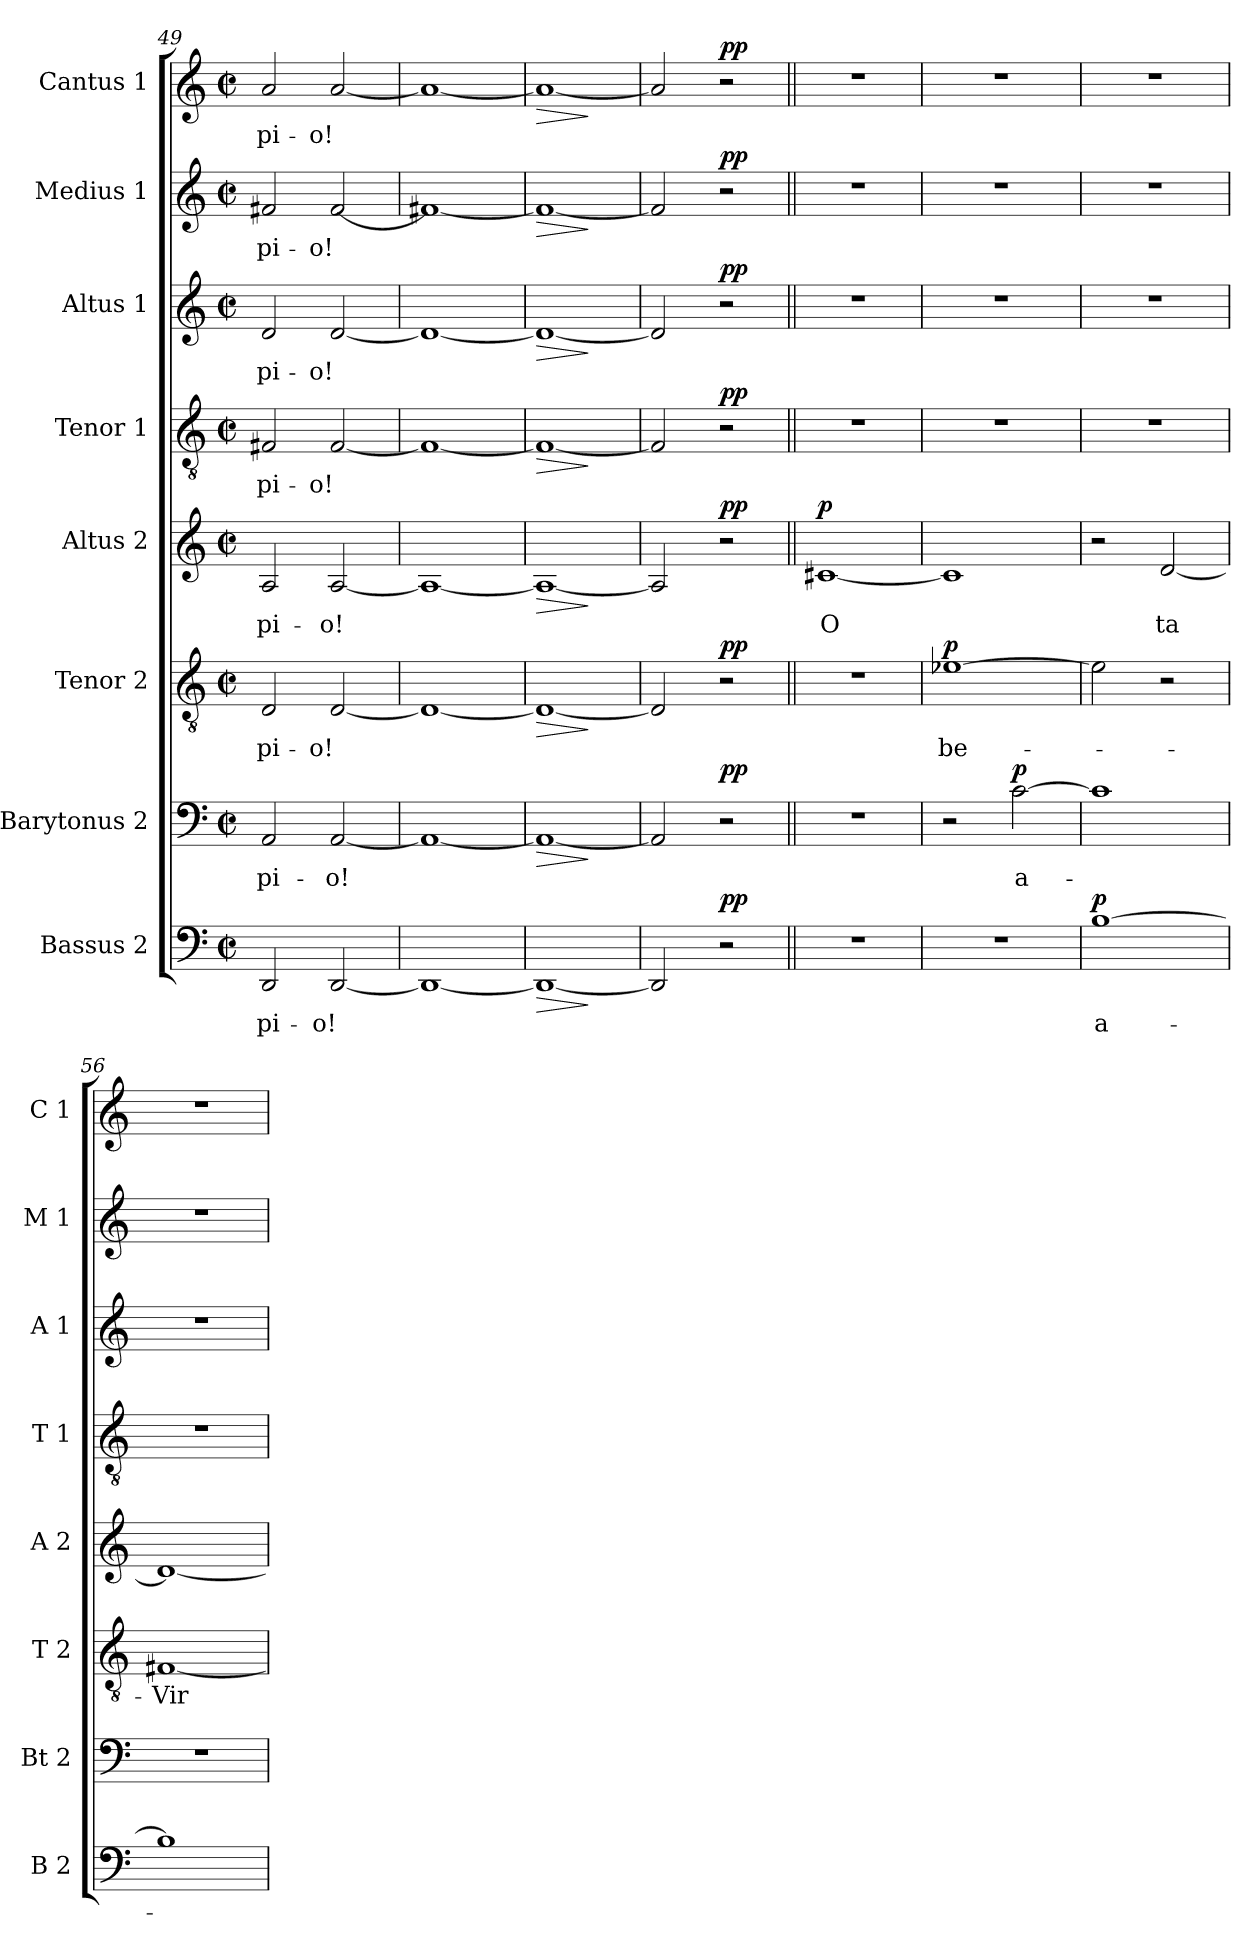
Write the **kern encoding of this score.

**kern	**text	**dynam	**kern	**text	**dynam	**kern	**text	**dynam	**kern	**text	**dynam	**kern	**text	**dynam	**kern	**text	**dynam	**kern	**text	**dynam	**kern	**text	**dynam
*part8	*part8	*part8	*part7	*part7	*part7	*part6	*part6	*part6	*part5	*part5	*part5	*part4	*part4	*part4	*part3	*part3	*part3	*part2	*part2	*part2	*part1	*part1	*part1
*staff8	*staff8	*staff8	*staff7	*staff7	*staff7	*staff6	*staff6	*staff6	*staff5	*staff5	*staff5	*staff4	*staff4	*staff4	*staff3	*staff3	*staff3	*staff2	*staff2	*staff2	*staff1	*staff1	*staff1
*I"Bassus 2	*	*	*I"Barytonus 2	*	*	*I"Tenor 2	*	*	*I"Altus 2	*	*	*I"Tenor 1	*	*	*I"Altus 1	*	*	*I"Medius 1	*	*	*I"Cantus 1	*	*
*I'B 2	*	*	*I'Bt 2	*	*	*I'T 2	*	*	*I'A 2	*	*	*I'T 1	*	*	*I'A 1	*	*	*I'M 1	*	*	*I'C 1	*	*
*clefF4	*	*	*clefF4	*	*	*clefGv2	*	*	*clefG2	*	*	*clefGv2	*	*	*clefG2	*	*	*clefG2	*	*	*clefG2	*	*
*k[]	*	*	*k[]	*	*	*k[]	*	*	*k[]	*	*	*k[]	*	*	*k[]	*	*	*k[]	*	*	*k[]	*	*
*C:	*	*	*C:	*	*	*C:	*	*	*C:	*	*	*C:	*	*	*C:	*	*	*C:	*	*	*C:	*	*
*M2/2	*	*	*M2/2	*	*	*M2/2	*	*	*M2/2	*	*	*M2/2	*	*	*M2/2	*	*	*M2/2	*	*	*M2/2	*	*
*met(c|)	*	*	*met(c|)	*	*	*met(c|)	*	*	*met(c|)	*	*	*met(c|)	*	*	*met(c|)	*	*	*met(c|)	*	*	*met(c|)	*	*
=49	=49	=49	=49	=49	=49	=49	=49	=49	=49	=49	=49	=49	=49	=49	=49	=49	=49	=49	=49	=49	=49	=49	=49
!	!LO:LY:b	!	!	!LO:LY:b	!	!	!LO:LY:b	!	!	!LO:LY:b	!	!	!LO:LY:b	!	!	!LO:LY:b	!	!	!LO:LY:b	!	!	!LO:LY:b	!
2DD/	-pi-	.	2AA/	-pi-	.	2D/	-pi-	.	2A/	-pi-	.	2F#X/	-pi-	.	2d/	-pi-	.	2f#X/	-pi-	.	2a/	-pi-	.
!	!LO:LY:b	!	!	!LO:LY:b	!	!	!LO:LY:b	!	!	!LO:LY:b	!	!	!LO:LY:b	!	!	!LO:LY:b	!	!	!LO:LY:b	!	!	!LO:LY:b	!
[2DD/	-o!	.	[2AA/	-o!	.	[2D/	-o!	.	[2A/	-o!	.	[2F#/	-o!	.	[2d/	-o!	.	[2f#/	-o!	.	[2a/	-o!	.
=50	=50	=50	=50	=50	=50	=50	=50	=50	=50	=50	=50	=50	=50	=50	=50	=50	=50	=50	=50	=50	=50	=50	=50
1DD_	.	.	1AA_	.	.	1D_	.	.	1A_	.	.	1F#_	.	.	1d_	.	.	1f#X_	.	.	1a_	.	.
=51	=51	=51	=51	=51	=51	=51	=51	=51	=51	=51	=51	=51	=51	=51	=51	=51	=51	=51	=51	=51	=51	=51	=51
!	!	!LO:HP:b	!	!	!LO:HP:b	!	!	!LO:HP:b	!	!	!LO:HP:b	!	!	!LO:HP:b	!	!	!LO:HP:b	!	!	!LO:HP:b	!	!	!LO:HP:b
1DD_	.	>	1AA_	.	>	1D_	.	>	1A_	.	>	1F#_	.	>	1d_	.	>	1f#_	.	>	1a_	.	>
.	.	]	.	.	]	.	.	]	.	.	]	.	.	]	.	.	]	.	.	]	.	.	]
=52	=52	=52	=52	=52	=52	=52	=52	=52	=52	=52	=52	=52	=52	=52	=52	=52	=52	=52	=52	=52	=52	=52	=52
2DD/]	.	.	2AA/]	.	.	2D/]	.	.	2A/]	.	.	2F#/]	.	.	2d/]	.	.	2f#/]	.	.	2a/]	.	.
!	!	!LO:DY:a	!	!	!LO:DY:a	!	!	!LO:DY:a	!	!	!LO:DY:a	!	!	!LO:DY:a	!	!	!LO:DY:a	!	!	!LO:DY:a	!	!	!LO:DY:a
2r	.	pp	2r	.	pp	2r	.	pp	2r	.	pp	2r	.	pp	2r	.	pp	2r	.	pp	2r	.	pp
=53||	=53||	=53||	=53||	=53||	=53||	=53||	=53||	=53||	=53||	=53||	=53||	=53||	=53||	=53||	=53||	=53||	=53||	=53||	=53||	=53||	=53||	=53||	=53||
!!LO:REH:place=s1:a:B:fs=10.5:t=D
!	!	!	!	!	!	!	!	!	!	!LO:LY:b	!LO:DY:a	!	!	!	!	!	!	!	!	!	!	!	!
1r	.	.	1r	.	.	1r	.	.	[1c#X	O	p	1r	.	.	1r	.	.	1r	.	.	1r	.	.
=54	=54	=54	=54	=54	=54	=54	=54	=54	=54	=54	=54	=54	=54	=54	=54	=54	=54	=54	=54	=54	=54	=54	=54
!	!	!	!	!	!	!	!LO:LY:b	!LO:DY:a	!	!	!	!	!	!	!	!	!	!	!	!	!	!	!
1r	.	.	2r	.	.	[1e-X	be-	p	1c#]	.	.	1r	.	.	1r	.	.	1r	.	.	1r	.	.
!	!	!	!	!LO:LY:b	!LO:DY:a	!	!	!	!	!	!	!	!	!	!	!	!	!	!	!	!	!	!
.	.	.	[2c\	a-	p	.	.	.	.	.	.	.	.	.	.	.	.	.	.	.	.	.	.
=55	=55	=55	=55	=55	=55	=55	=55	=55	=55	=55	=55	=55	=55	=55	=55	=55	=55	=55	=55	=55	=55	=55	=55
!	!LO:LY:b	!LO:DY:a	!	!	!	!	!	!	!	!	!	!	!	!	!	!	!	!	!	!	!	!	!
[1B	a-	p	1c]	.	.	2e-\]	.	.	2r	.	.	1r	.	.	1r	.	.	1r	.	.	1r	.	.
!	!	!	!	!	!	!	!	!	!	!LO:LY:b	!	!	!	!	!	!	!	!	!	!	!	!	!
.	.	.	.	.	.	2r	.	.	[2d/	ta	.	.	.	.	.	.	.	.	.	.	.	.	.
!!LO:PB:g=z
=56	=56	=56	=56	=56	=56	=56	=56	=56	=56	=56	=56	=56	=56	=56	=56	=56	=56	=56	=56	=56	=56	=56	=56
!	!	!	!	!	!	!	!LO:LY:b	!	!	!	!	!	!	!	!	!	!	!	!	!	!	!	!
1B]	.	.	1r	.	.	[1F#X	-Vir-	.	1d_	.	.	1r	.	.	1r	.	.	1r	.	.	1r	.	.
=	=	=	=	=	=	=	=	=	=	=	=	=	=	=	=	=	=	=	=	=	=	=	=
*-	*-	*-	*-	*-	*-	*-	*-	*-	*-	*-	*-	*-	*-	*-	*-	*-	*-	*-	*-	*-	*-	*-	*-
